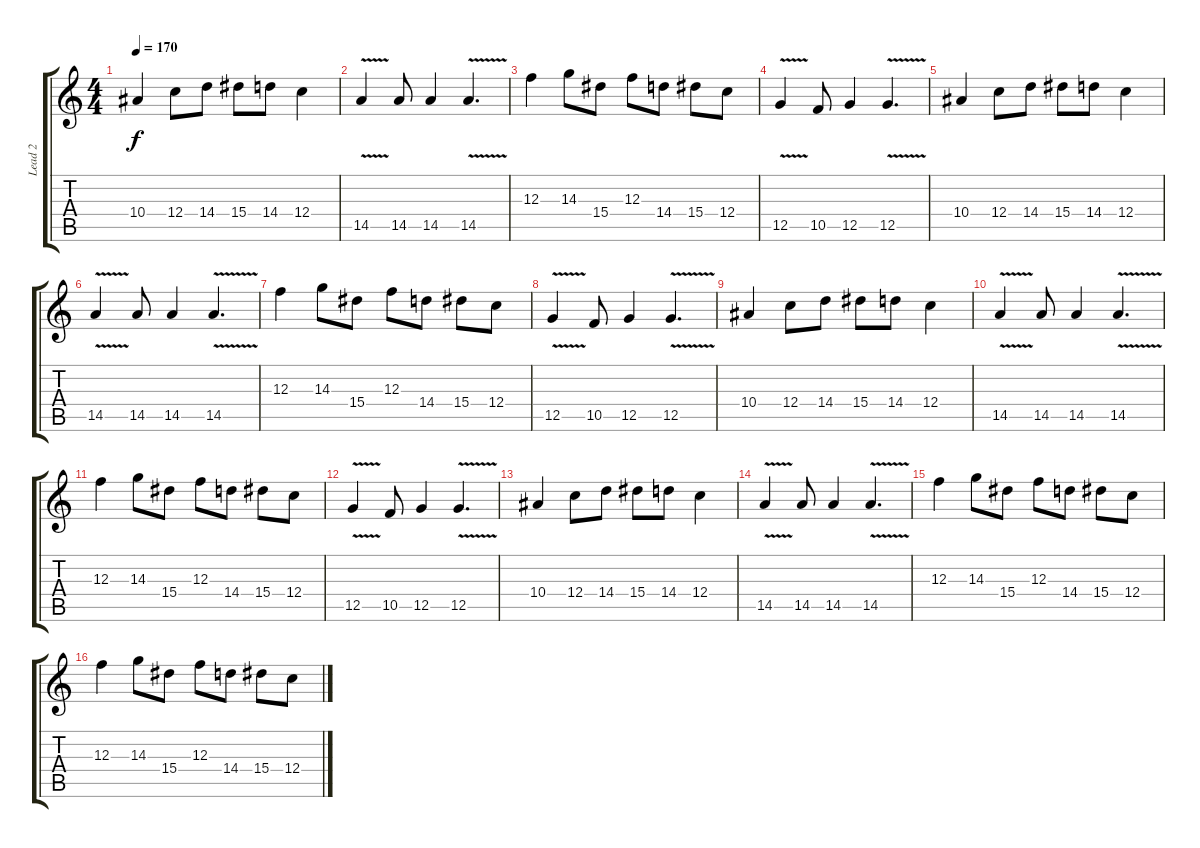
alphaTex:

\track ("Lead 2" "Lead 2") {instrument distortionguitar}
\staff {score tabs}
\tuning (D4 A3 F3 C3 G2 D2) {hide}
\ts (4 4)
\tempo 170
\clef g2
\ks c
10.4.4{dy f} 12.4.8 14.4.8 15.4.8 14.4.8 12.4.4 |
14.5{v}.4 14.5.8 14.5.4 14.5{v}.4{d} |
12.3.4 14.3.8 15.4.8 12.3.8 14.4.8 15.4.8 12.4.8 |
12.5{v}.4 10.5.8 12.5.4 12.5{v}.4{d} |
10.4.4 12.4.8 14.4.8 15.4.8 14.4.8 12.4.4 |
14.5{v}.4 14.5.8 14.5.4 14.5{v}.4{d} |
12.3.4 14.3.8 15.4.8 12.3.8 14.4.8 15.4.8 12.4.8 |
12.5{v}.4 10.5.8 12.5.4 12.5{v}.4{d} |
10.4.4 12.4.8 14.4.8 15.4.8 14.4.8 12.4.4 |
14.5{v}.4 14.5.8 14.5.4 14.5{v}.4{d} |
12.3.4 14.3.8 15.4.8 12.3.8 14.4.8 15.4.8 12.4.8 |
12.5{v}.4 10.5.8 12.5.4 12.5{v}.4{d} |
10.4.4 12.4.8 14.4.8 15.4.8 14.4.8 12.4.4 |
14.5{v}.4 14.5.8 14.5.4 14.5{v}.4{d} |
12.3.4 14.3.8 15.4.8 12.3.8 14.4.8 15.4.8 12.4.8 |
12.3.4 14.3.8 15.4.8 12.3.8 14.4.8 15.4.8 12.4.8
